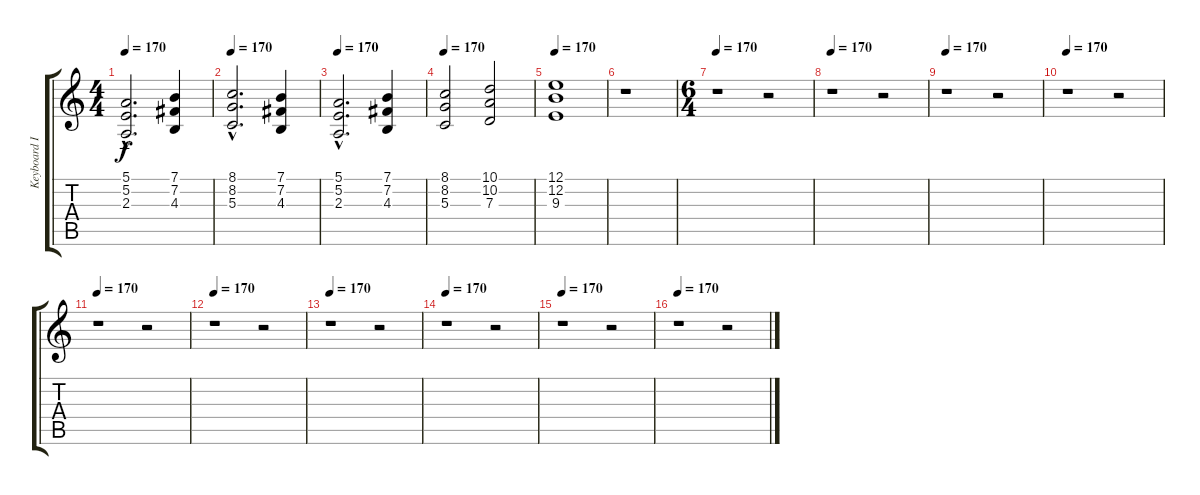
\track ("Keyboard II" "Keyboard I") {instrument stringensemble1}
\staff {score tabs}
\tuning (E4 B3 G3 D3 A2 E2) {hide}
\ts (4 4)
\tempo 170
\clef g2
\ks c
(5.1{hac} 5.2{hac} 2.3{hac}).2{d dy f instrument orchestrahit} (7.1 7.2 4.3).4 |
\tempo 170
(8.1{hac} 8.2{hac} 5.3{hac}).2{d instrument orchestrahit} (7.1 7.2 4.3).4 |
\tempo 170
(5.1{hac} 5.2{hac} 2.3{hac}).2{d instrument orchestrahit} (7.1 7.2 4.3).4 |
\tempo 170
(8.1 8.2 5.3).2{instrument orchestrahit} (10.1 10.2 7.3).2 |
\tempo 170
(12.1 12.2 9.3).1{instrument orchestrahit} |
r.1 |
\ts (6 4)
\tempo 170
r.1 r.2 |
\tempo 170
r.1 r.2 |
\tempo 170
r.1 r.2 |
\tempo 170
r.1 r.2 |
\tempo 170
r.1 r.2 |
\tempo 170
r.1 r.2 |
\tempo 170
r.1 r.2 |
\tempo 170
r.1 r.2 |
\tempo 170
r.1 r.2 |
\tempo 170
r.1 r.2
